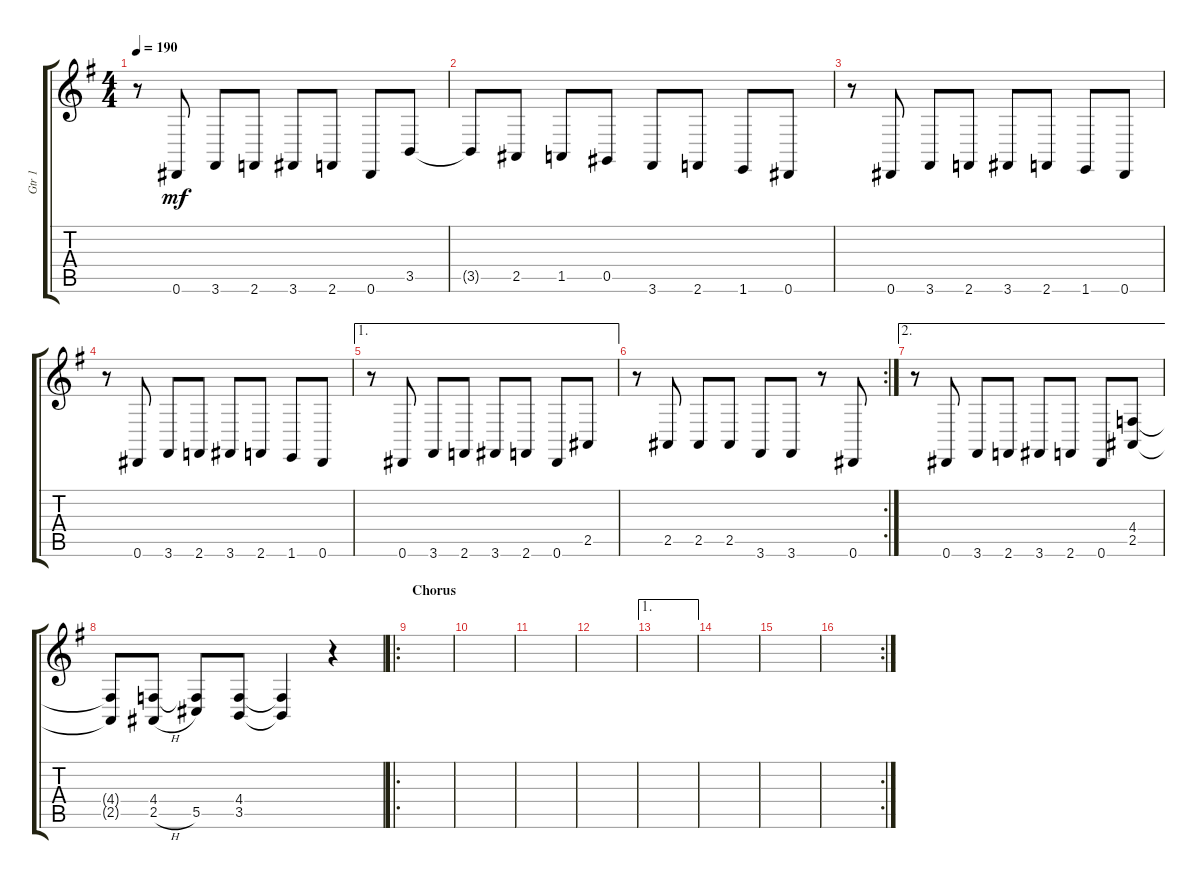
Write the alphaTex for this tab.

\track ("Gtr 1" "Gtr 1") {instrument acousticgrandpiano}
\staff {score tabs}
\tuning (Eb4 Bb3 Gb3 Db3 Ab2 Eb2) {hide}
\ts (4 4)
\tempo 190
\clef g2
\ks g
r.8{dy mf} 0.6.8 3.6.8 2.6.8 3.6.8 2.6.8 0.6.8 3.5.8 |
3.5{t}.8 2.5.8 1.5.8 0.5.8 3.6.8 2.6.8 1.6.8 0.6.8 |
r.8 0.6.8 3.6.8 2.6.8 3.6.8 2.6.8 1.6.8 0.6.8 |
r.8 0.6.8 3.6.8 2.6.8 3.6.8 2.6.8 1.6.8 0.6.8 |
\ae 1
r.8 0.6.8 3.6.8 2.6.8 3.6.8 2.6.8 0.6.8 2.5.8 |
\rc 2
r.8 2.5.8 2.5.8 2.5.8 3.6.8 3.6.8 r.8 0.6.8 |
\ae 2
r.8 0.6.8 3.6.8 2.6.8 3.6.8 2.6.8 0.6.8 (4.4 2.5).8 |
(4.4{t} 2.5{t}).8 (4.4 2.5{h}).8 (4.4{t} 5.5).8 (4.4 3.5).8 (4.4{t} 3.5{t}).4 r.4 |
\ro
\section ("" "Chorus")
|
|
|
|
\ae 1
|
|
|
\rc 2
